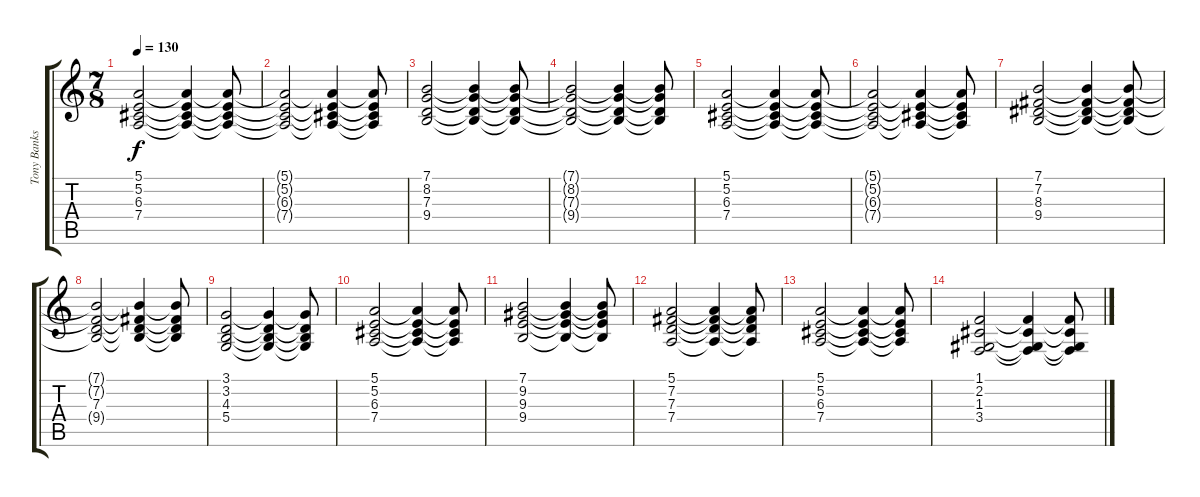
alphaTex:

\track ("Tony Banks (organ)" "Tony Banks") {instrument drawbarorgan}
\staff {score tabs}
\tuning (E4 B3 G3 D3 A2 E2) {hide}
\ts (7 8)
\tempo 130
\clef g2
\ks c
(5.1 5.2 6.3 7.4).2{dy f} (5.1{t} 5.2{t} 6.3{t} 7.4{t}).4 (5.1{t} 5.2{t} 6.3{t} 7.4{t}).8 |
(5.1{t} 5.2{t} 6.3{t} 7.4{t}).2 (5.1{t} 5.2{t} 6.3{t} 7.4{t}).4 (5.1{t} 5.2{t} 6.3{t} 7.4{t}).8 |
(7.1 8.2 7.3 9.4).2 (7.1{t} 8.2{t} 7.3{t} 9.4{t}).4 (7.1{t} 8.2{t} 7.3{t} 9.4{t}).8 |
(7.1{t} 8.2{t} 7.3{t} 9.4{t}).2 (7.1{t} 8.2{t} 7.3{t} 9.4{t}).4 (7.1{t} 8.2{t} 7.3{t} 9.4{t}).8 |
(5.1 5.2 6.3 7.4).2 (5.1{t} 5.2{t} 6.3{t} 7.4{t}).4 (5.1{t} 5.2{t} 6.3{t} 7.4{t}).8 |
(5.1{t} 5.2{t} 6.3{t} 7.4{t}).2 (5.1{t} 5.2{t} 6.3{t} 7.4{t}).4 (5.1{t} 5.2{t} 6.3{t} 7.4{t}).8 |
(7.1 7.2 8.3 9.4).2 (7.1{t} 7.2{t} 8.3{t} 9.4{t}).4 (7.1{t} 7.2{t} 8.3{t} 9.4{t}).8 |
(7.1{t} 7.2{t} 7.3 9.4{t}).2 (7.1{t} 7.2{t} 7.3{t} 9.4{t}).4 (7.1{t} 7.2{t} 7.3{t} 9.4{t}).8 |
(3.1 3.2 4.3 5.4).2 (3.1{t} 3.2{t} 4.3{t} 5.4{t}).4 (3.1{t} 3.2{t} 4.3{t} 5.4{t}).8 |
(5.1 5.2 6.3 7.4).2 (5.1{t} 5.2{t} 6.3{t} 7.4{t}).4 (5.1{t} 5.2{t} 6.3{t} 7.4{t}).8 |
(7.1 9.2 9.3 9.4).2 (7.1{t} 9.2{t} 9.3{t} 9.4{t}).4 (7.1{t} 9.2{t} 9.3{t} 9.4{t}).8 |
(5.1 7.2 7.3 7.4).2 (5.1{t} 7.2{t} 7.3{t} 7.4{t}).4 (5.1{t} 7.2{t} 7.3{t} 7.4{t}).8 |
(5.1 5.2 6.3 7.4).2 (5.1{t} 5.2{t} 6.3{t} 7.4{t}).4 (5.1{t} 5.2{t} 6.3{t} 7.4{t}).8 |
(1.1 2.2 1.3 3.4).2 (1.1{t} 2.2{t} 1.3{t} 3.4{t}).4 (1.1{t} 2.2{t} 1.3{t} 3.4{t}).8
